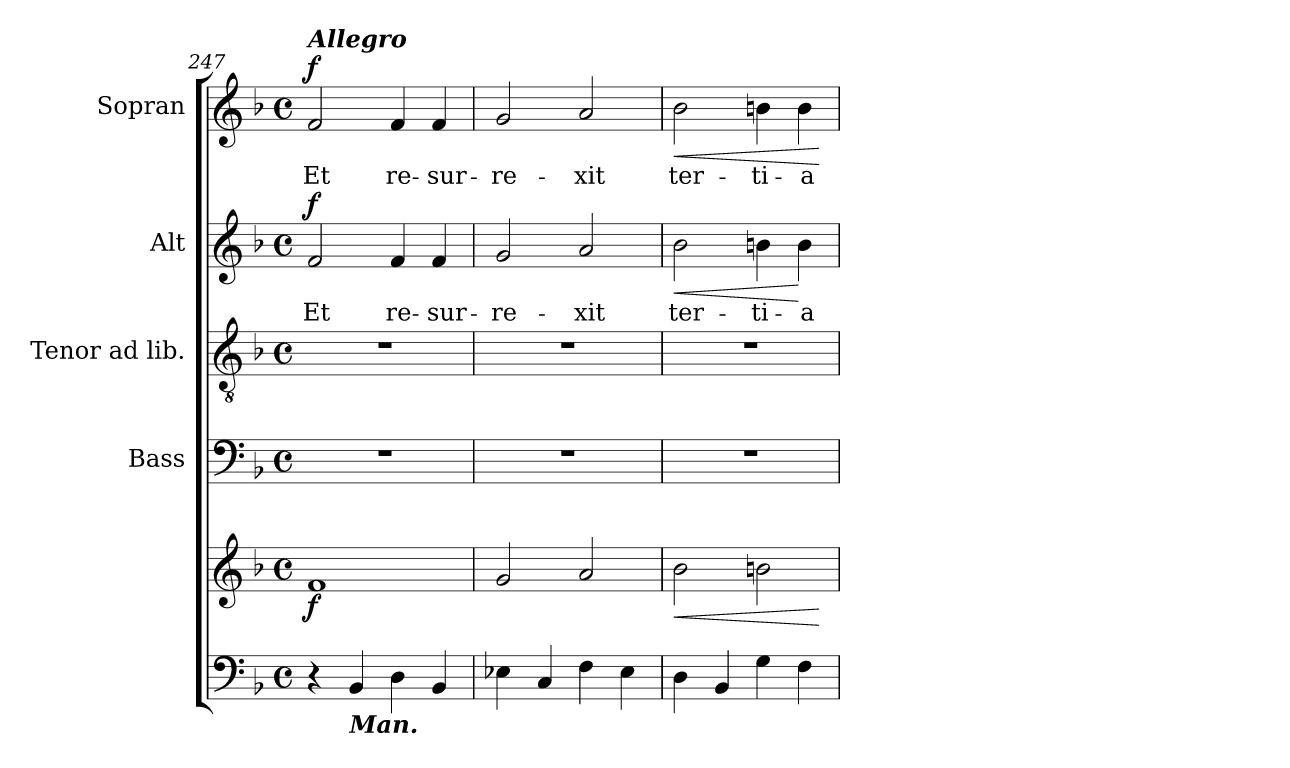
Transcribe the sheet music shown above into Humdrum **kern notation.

**kern	**kern	**dynam	**kern	**kern	**kern	**text	**dynam	**kern	**text	**dynam
*part5	*part5	*part5	*part4	*part3	*part2	*part2	*part2	*part1	*part1	*part1
*staff6	*staff5	*staff5/6	*staff4	*staff3	*staff2	*staff2	*staff2	*staff1	*staff1	*staff1
*	*	*	*I"Bass	*I"Tenor ad lib.	*I"Alt	*	*	*I"Sopran	*	*
*	*	*	*I'B.	*I'T.	*I'A.	*	*	*I'S.	*	*
!!LO:LB:g=z
*clefF4	*clefG2	*	*clefF4	*clefGv2	*clefG2	*	*	*clefG2	*	*
*k[b-]	*k[b-]	*	*k[b-]	*k[b-]	*k[b-]	*	*	*k[b-]	*	*
*F:	*F:	*	*F:	*F:	*F:	*	*	*F:	*	*
*M4/4	*M4/4	*	*M4/4	*M4/4	*M4/4	*	*	*M4/4	*	*
*met(c)	*met(c)	*	*met(c)	*met(c)	*met(c)	*	*	*met(c)	*	*
=247	=247	=247	=247	=247	=247	=247	=247	=247	=247	=247
!	!	!	!	!	!	!	!	!LO:TX:a:Bi:t=Allegro	!	!
!	!	!LO:DY:b	!	!	!	!LO:LY:b	!LO:DY:a	!	!LO:LY:b	!LO:DY:b
4r	1f	f	1r	1r	2f/	Et	f	2f/	Et	f
!LO:TX:b:Bi:t=Man.	!	!	!	!	!	!	!	!	!	!
4BB-/	.	.	.	.	.	.	.	.	.	.
!	!	!	!	!	!	!LO:LY:b	!	!	!LO:LY:b	!
4D\	.	.	.	.	4f/	re-	.	4f/	re-	.
!	!	!	!	!	!	!LO:LY:b	!	!	!LO:LY:b	!
4BB-/	.	.	.	.	4f/	-sur-	.	4f/	-sur-	.
=248	=248	=248	=248	=248	=248	=248	=248	=248	=248	=248
!	!	!	!	!	!	!LO:LY:b	!	!	!LO:LY:b	!
4E-X\	2g/	.	1r	1r	2g/	-re-	.	2g/	-re-	.
4C/	.	.	.	.	.	.	.	.	.	.
!	!	!	!	!	!	!LO:LY:b	!	!	!LO:LY:b	!
4F\	2a/	.	.	.	2a/	-xit	.	2a/	-xit	.
4E-\	.	.	.	.	.	.	.	.	.	.
=249	=249	=249	=249	=249	=249	=249	=249	=249	=249	=249
!	!	!LO:HP:b	!	!	!	!LO:LY:b	!LO:HP:b	!	!LO:LY:b	!LO:HP:b
4D\	2b-\	<	1r	1r	2b-\	ter-	<	2b-\	ter-	<
4BB-/	.	.	.	.	.	.	.	.	.	.
!	!	!	!	!	!	!LO:LY:b	!	!	!LO:LY:b	!
4G\	2bn\	.	.	.	4bn\	-ti-	.	4bn\	-ti-	.
!	!	!	!	!	!	!LO:LY:b	!	!	!LO:LY:b	!
4F\	.	.	.	.	4b\	-a	[	4b\	-a	.
.	.	[	.	.	.	.	.	.	.	[
=	=	=	=	=	=	=	=	=	=	=
*-	*-	*-	*-	*-	*-	*-	*-	*-	*-	*-
